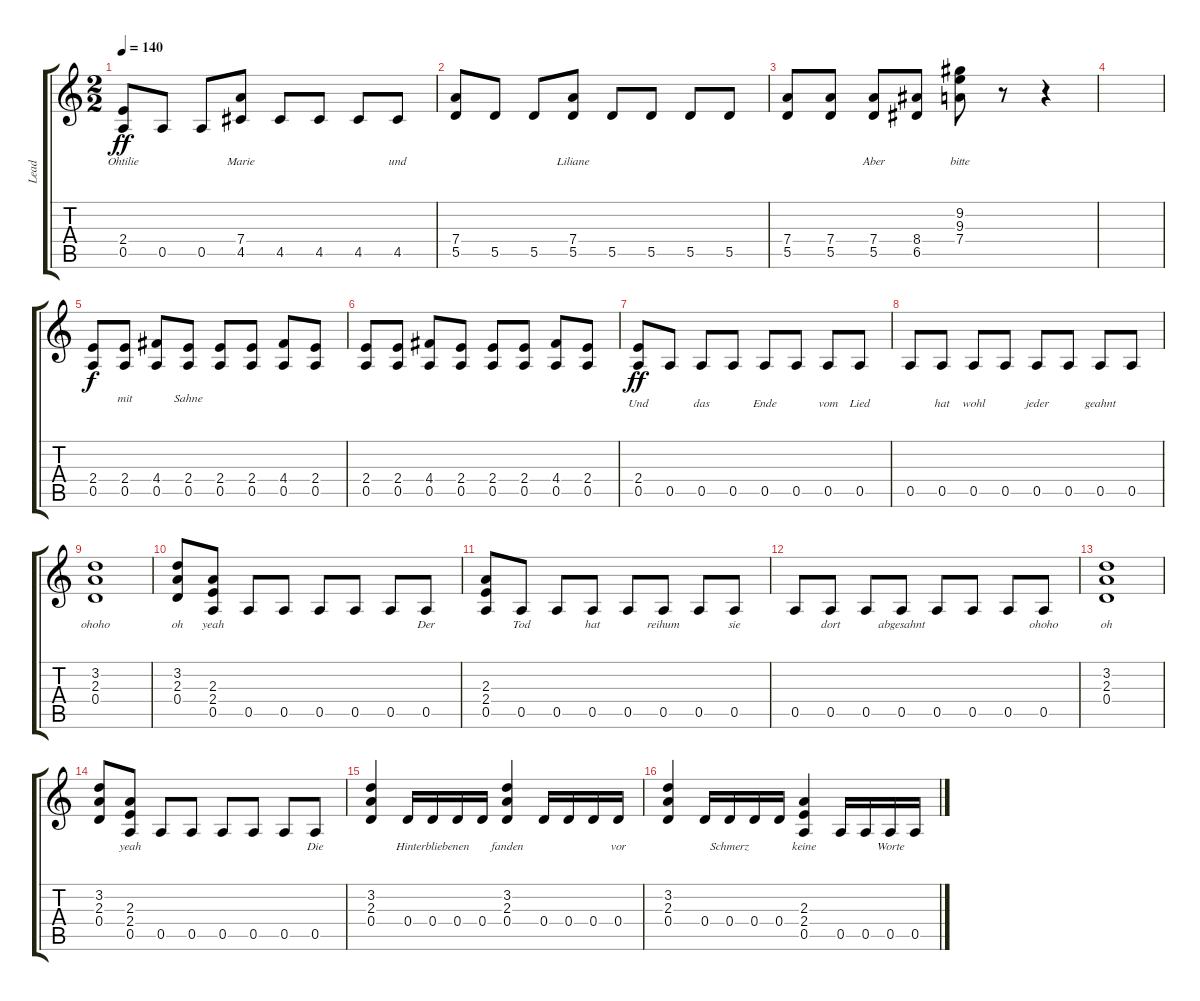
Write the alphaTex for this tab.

\track ("Lead" "Lead") {instrument distortionguitar}
\staff {score tabs}
\tuning (E4 B3 G3 D3 A2 E2) {hide}
\ts (2 2)
\tempo 140
\clef g2
\ks aminor
(2.4 0.5).8{lyrics (0 "Ohtilie") lyrics (1 "") lyrics (2 "") lyrics (3 "") lyrics (4 "") dy ff} 0.5.8{lyrics (0 "") lyrics (1 "") lyrics (2 "") lyrics (3 "") lyrics (4 "")} 0.5.8{lyrics (0 "") lyrics (1 "") lyrics (2 "") lyrics (3 "") lyrics (4 "")} (7.4 4.5).8{lyrics (0 "Marie") lyrics (1 "") lyrics (2 "") lyrics (3 "") lyrics (4 "")} 4.5.8{lyrics (0 "") lyrics (1 "") lyrics (2 "") lyrics (3 "") lyrics (4 "")} 4.5.8{lyrics (0 "") lyrics (1 "") lyrics (2 "") lyrics (3 "") lyrics (4 "")} 4.5.8{lyrics (0 "") lyrics (1 "") lyrics (2 "") lyrics (3 "") lyrics (4 "")} 4.5.8{lyrics (0 "und") lyrics (1 "") lyrics (2 "") lyrics (3 "") lyrics (4 "")} |
(7.4 5.5).8{lyrics (0 "") lyrics (1 "") lyrics (2 "") lyrics (3 "") lyrics (4 "")} 5.5.8{lyrics (0 "") lyrics (1 "") lyrics (2 "") lyrics (3 "") lyrics (4 "")} 5.5.8{lyrics (0 "") lyrics (1 "") lyrics (2 "") lyrics (3 "") lyrics (4 "")} (7.4 5.5).8{lyrics (0 "Liliane") lyrics (1 "") lyrics (2 "") lyrics (3 "") lyrics (4 "")} 5.5.8{lyrics (0 "") lyrics (1 "") lyrics (2 "") lyrics (3 "") lyrics (4 "")} 5.5.8{lyrics (0 "") lyrics (1 "") lyrics (2 "") lyrics (3 "") lyrics (4 "")} 5.5.8{lyrics (0 "") lyrics (1 "") lyrics (2 "") lyrics (3 "") lyrics (4 "")} 5.5.8{lyrics (0 "") lyrics (1 "") lyrics (2 "") lyrics (3 "") lyrics (4 "")} |
(7.4 5.5).8{lyrics (0 "") lyrics (1 "") lyrics (2 "") lyrics (3 "") lyrics (4 "")} (7.4 5.5).8{lyrics (0 "") lyrics (1 "") lyrics (2 "") lyrics (3 "") lyrics (4 "")} (7.4 5.5).8{lyrics (0 "Aber") lyrics (1 "") lyrics (2 "") lyrics (3 "") lyrics (4 "")} (8.4 6.5).8{lyrics (0 "") lyrics (1 "") lyrics (2 "") lyrics (3 "") lyrics (4 "")} (9.2 9.3 7.4).8{lyrics (0 "bitte") lyrics (1 "") lyrics (2 "") lyrics (3 "") lyrics (4 "")} r.8 r.4 |
|
(2.4 0.5).8{lyrics (0 "") lyrics (1 "") lyrics (2 "") lyrics (3 "") lyrics (4 "") dy f} (2.4 0.5).8{lyrics (0 "mit") lyrics (1 "") lyrics (2 "") lyrics (3 "") lyrics (4 "")} (4.4 0.5).8{lyrics (0 "") lyrics (1 "") lyrics (2 "") lyrics (3 "") lyrics (4 "")} (2.4 0.5).8{lyrics (0 "Sahne") lyrics (1 "") lyrics (2 "") lyrics (3 "") lyrics (4 "")} (2.4 0.5).8{lyrics (0 "") lyrics (1 "") lyrics (2 "") lyrics (3 "") lyrics (4 "")} (2.4 0.5).8{lyrics (0 "") lyrics (1 "") lyrics (2 "") lyrics (3 "") lyrics (4 "")} (4.4 0.5).8{lyrics (0 "") lyrics (1 "") lyrics (2 "") lyrics (3 "") lyrics (4 "")} (2.4 0.5).8{lyrics (0 "") lyrics (1 "") lyrics (2 "") lyrics (3 "") lyrics (4 "")} |
(2.4 0.5).8 (2.4 0.5).8 (4.4 0.5).8 (2.4 0.5).8 (2.4 0.5).8 (2.4 0.5).8 (4.4 0.5).8 (2.4 0.5).8 |
(2.4 0.5).8{lyrics (0 "") lyrics (1 "Und") lyrics (2 "") lyrics (3 "") lyrics (4 "") dy ff} 0.5.8{lyrics (0 "") lyrics (1 "") lyrics (2 "") lyrics (3 "") lyrics (4 "")} 0.5.8{lyrics (0 "") lyrics (1 "das") lyrics (2 "") lyrics (3 "") lyrics (4 "")} 0.5.8{lyrics (0 "") lyrics (1 "") lyrics (2 "") lyrics (3 "") lyrics (4 "")} 0.5.8{lyrics (0 "") lyrics (1 "Ende") lyrics (2 "") lyrics (3 "") lyrics (4 "")} 0.5.8{lyrics (0 "") lyrics (1 "") lyrics (2 "") lyrics (3 "") lyrics (4 "")} 0.5.8{lyrics (0 "") lyrics (1 "vom") lyrics (2 "") lyrics (3 "") lyrics (4 "")} 0.5.8{lyrics (0 "") lyrics (1 "Lied") lyrics (2 "") lyrics (3 "") lyrics (4 "")} |
0.5.8{lyrics (0 "") lyrics (1 "") lyrics (2 "") lyrics (3 "") lyrics (4 "")} 0.5.8{lyrics (0 "") lyrics (1 "hat") lyrics (2 "") lyrics (3 "") lyrics (4 "")} 0.5.8{lyrics (0 "") lyrics (1 "wohl") lyrics (2 "") lyrics (3 "") lyrics (4 "")} 0.5.8{lyrics (0 "") lyrics (1 "") lyrics (2 "") lyrics (3 "") lyrics (4 "")} 0.5.8{lyrics (0 "") lyrics (1 "jeder") lyrics (2 "") lyrics (3 "") lyrics (4 "")} 0.5.8{lyrics (0 "") lyrics (1 "") lyrics (2 "") lyrics (3 "") lyrics (4 "")} 0.5.8{lyrics (0 "") lyrics (1 "geahnt") lyrics (2 "") lyrics (3 "") lyrics (4 "")} 0.5.8{lyrics (0 "") lyrics (1 "") lyrics (2 "") lyrics (3 "") lyrics (4 "")} |
(3.2 2.3 0.4).1{lyrics (0 "") lyrics (1 "ohoho") lyrics (2 "") lyrics (3 "") lyrics (4 "")} |
(3.2 2.3 0.4).8{lyrics (0 "") lyrics (1 "oh") lyrics (2 "") lyrics (3 "") lyrics (4 "")} (2.3 2.4 0.5).8{lyrics (0 "") lyrics (1 "yeah") lyrics (2 "") lyrics (3 "") lyrics (4 "")} 0.5.8{lyrics (0 "") lyrics (1 "") lyrics (2 "") lyrics (3 "") lyrics (4 "")} 0.5.8{lyrics (0 "") lyrics (1 "") lyrics (2 "") lyrics (3 "") lyrics (4 "")} 0.5.8{lyrics (0 "") lyrics (1 "") lyrics (2 "") lyrics (3 "") lyrics (4 "")} 0.5.8{lyrics (0 "") lyrics (1 "") lyrics (2 "") lyrics (3 "") lyrics (4 "")} 0.5.8{lyrics (0 "") lyrics (1 "") lyrics (2 "") lyrics (3 "") lyrics (4 "")} 0.5.8{lyrics (0 "") lyrics (1 "Der") lyrics (2 "") lyrics (3 "") lyrics (4 "")} |
(2.3 2.4 0.5).8{lyrics (0 "") lyrics (1 "") lyrics (2 "") lyrics (3 "") lyrics (4 "")} 0.5.8{lyrics (0 "") lyrics (1 "Tod") lyrics (2 "") lyrics (3 "") lyrics (4 "")} 0.5.8{lyrics (0 "") lyrics (1 "") lyrics (2 "") lyrics (3 "") lyrics (4 "")} 0.5.8{lyrics (0 "") lyrics (1 "hat") lyrics (2 "") lyrics (3 "") lyrics (4 "")} 0.5.8{lyrics (0 "") lyrics (1 "") lyrics (2 "") lyrics (3 "") lyrics (4 "")} 0.5.8{lyrics (0 "") lyrics (1 "reihum") lyrics (2 "") lyrics (3 "") lyrics (4 "")} 0.5.8{lyrics (0 "") lyrics (1 "") lyrics (2 "") lyrics (3 "") lyrics (4 "")} 0.5.8{lyrics (0 "") lyrics (1 "sie") lyrics (2 "") lyrics (3 "") lyrics (4 "")} |
0.5.8{lyrics (0 "") lyrics (1 "") lyrics (2 "") lyrics (3 "") lyrics (4 "")} 0.5.8{lyrics (0 "") lyrics (1 "dort") lyrics (2 "") lyrics (3 "") lyrics (4 "")} 0.5.8{lyrics (0 "") lyrics (1 "") lyrics (2 "") lyrics (3 "") lyrics (4 "")} 0.5.8{lyrics (0 "") lyrics (1 "abgesahnt") lyrics (2 "") lyrics (3 "") lyrics (4 "")} 0.5.8{lyrics (0 "") lyrics (1 "") lyrics (2 "") lyrics (3 "") lyrics (4 "")} 0.5.8{lyrics (0 "") lyrics (1 "") lyrics (2 "") lyrics (3 "") lyrics (4 "")} 0.5.8{lyrics (0 "") lyrics (1 "") lyrics (2 "") lyrics (3 "") lyrics (4 "")} 0.5.8{lyrics (0 "") lyrics (1 "ohoho") lyrics (2 "") lyrics (3 "") lyrics (4 "")} |
(3.2 2.3 0.4).1{lyrics (0 "") lyrics (1 "oh") lyrics (2 "") lyrics (3 "") lyrics (4 "")} |
(3.2 2.3 0.4).8{lyrics (0 "") lyrics (1 "") lyrics (2 "") lyrics (3 "") lyrics (4 "")} (2.3 2.4 0.5).8{lyrics (0 "") lyrics (1 "yeah") lyrics (2 "") lyrics (3 "") lyrics (4 "")} 0.5.8{lyrics (0 "") lyrics (1 "") lyrics (2 "") lyrics (3 "") lyrics (4 "")} 0.5.8{lyrics (0 "") lyrics (1 "") lyrics (2 "") lyrics (3 "") lyrics (4 "")} 0.5.8{lyrics (0 "") lyrics (1 "") lyrics (2 "") lyrics (3 "") lyrics (4 "")} 0.5.8{lyrics (0 "") lyrics (1 "") lyrics (2 "") lyrics (3 "") lyrics (4 "")} 0.5.8{lyrics (0 "") lyrics (1 "") lyrics (2 "") lyrics (3 "") lyrics (4 "")} 0.5.8{lyrics (0 "") lyrics (1 "Die") lyrics (2 "") lyrics (3 "") lyrics (4 "")} |
(3.2 2.3 0.4).4{lyrics (0 "") lyrics (1 "") lyrics (2 "") lyrics (3 "") lyrics (4 "")} 0.4.16{lyrics (0 "") lyrics (1 "") lyrics (2 "") lyrics (3 "") lyrics (4 "")} 0.4.16{lyrics (0 "") lyrics (1 "Hinterbliebenen") lyrics (2 "") lyrics (3 "") lyrics (4 "")} 0.4.16{lyrics (0 "") lyrics (1 "") lyrics (2 "") lyrics (3 "") lyrics (4 "")} 0.4.16{lyrics (0 "") lyrics (1 "") lyrics (2 "") lyrics (3 "") lyrics (4 "")} (3.2 2.3 0.4).4{lyrics (0 "") lyrics (1 "fanden") lyrics (2 "") lyrics (3 "") lyrics (4 "")} 0.4.16{lyrics (0 "") lyrics (1 "") lyrics (2 "") lyrics (3 "") lyrics (4 "")} 0.4.16{lyrics (0 "") lyrics (1 "") lyrics (2 "") lyrics (3 "") lyrics (4 "")} 0.4.16{lyrics (0 "") lyrics (1 "") lyrics (2 "") lyrics (3 "") lyrics (4 "")} 0.4.16{lyrics (0 "") lyrics (1 "vor") lyrics (2 "") lyrics (3 "") lyrics (4 "")} |
(3.2 2.3 0.4).4{lyrics (0 "") lyrics (1 "") lyrics (2 "") lyrics (3 "") lyrics (4 "")} 0.4.16{lyrics (0 "") lyrics (1 "") lyrics (2 "") lyrics (3 "") lyrics (4 "")} 0.4.16{lyrics (0 "") lyrics (1 "Schmerz") lyrics (2 "") lyrics (3 "") lyrics (4 "")} 0.4.16{lyrics (0 "") lyrics (1 "") lyrics (2 "") lyrics (3 "") lyrics (4 "")} 0.4.16{lyrics (0 "") lyrics (1 "") lyrics (2 "") lyrics (3 "") lyrics (4 "")} (2.3 2.4 0.5).4{lyrics (0 "") lyrics (1 "keine") lyrics (2 "") lyrics (3 "") lyrics (4 "")} 0.5.16{lyrics (0 "") lyrics (1 "") lyrics (2 "") lyrics (3 "") lyrics (4 "")} 0.5.16{lyrics (0 "") lyrics (1 "") lyrics (2 "") lyrics (3 "") lyrics (4 "")} 0.5.16{lyrics (0 "") lyrics (1 "Worte") lyrics (2 "") lyrics (3 "") lyrics (4 "")} 0.5.16{lyrics (0 "") lyrics (1 "") lyrics (2 "") lyrics (3 "") lyrics (4 "")}
